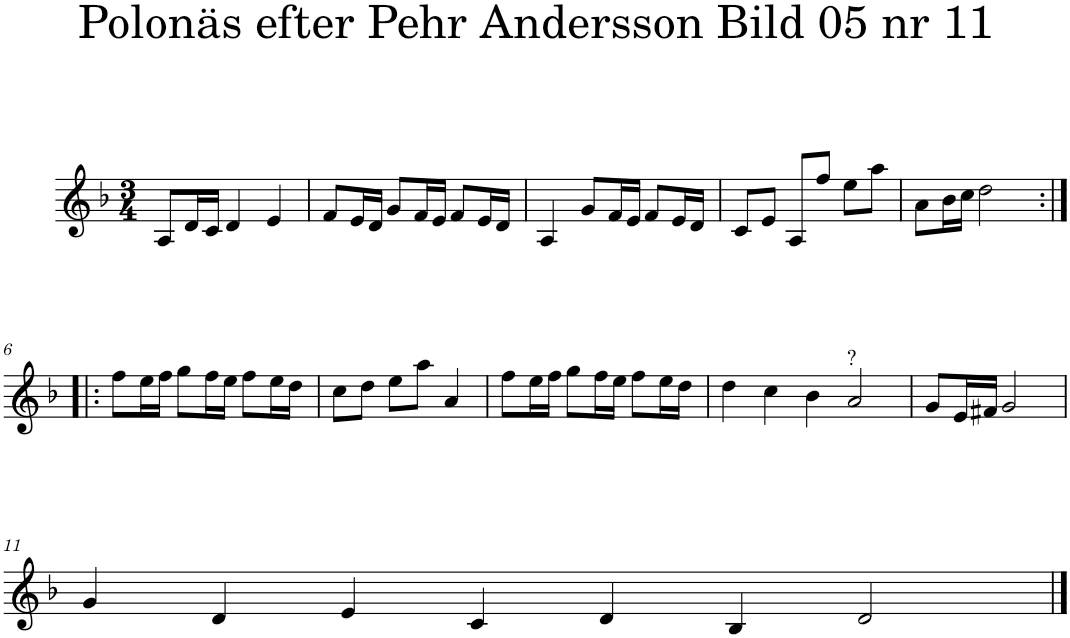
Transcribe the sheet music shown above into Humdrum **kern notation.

**kern
*part1
*staff1
*I"Piano
*I'Pno
*clefG2
*k[b-]
*d:
*M3/4
=1
8A/L
16d/L
16c/JJ
4d/
4e/
=2
8f/L
16e/L
16d/JJ
8g/L
16f/L
16e/JJ
8f/L
16e/L
16d/JJ
=3
4A/
8g/L
16f/L
16e/JJ
8f/L
16e/L
16d/JJ
=4
8c/L
8e/J
8A/L
8ff/J
8ee\L
8aa\J
=5
8a\L
16b-\L
16cc\JJ
2dd\
!!LO:LB:g=z
=6:|!|:
8ff\L
16ee\L
16ff\JJ
8gg\L
16ff\L
16ee\JJ
8ff\L
16ee\L
16dd\JJ
=7
8cc\L
8dd\J
8ee\L
8aa\J
4a/
=8
8ff\L
16ee\L
16ff\JJ
8gg\L
16ff\L
16ee\JJ
8ff\L
16ee\L
16dd\JJ
=9
4dd\
4cc\
4b-\
!LO:TX:a:t=?
2a/
=10
8g/L
16e/L
16f#X/JJ
2g/
!!LO:LB:g=z
=11
4g/
4d/
4e/
4c/
4d/
4B-/
2d/
==
*-
